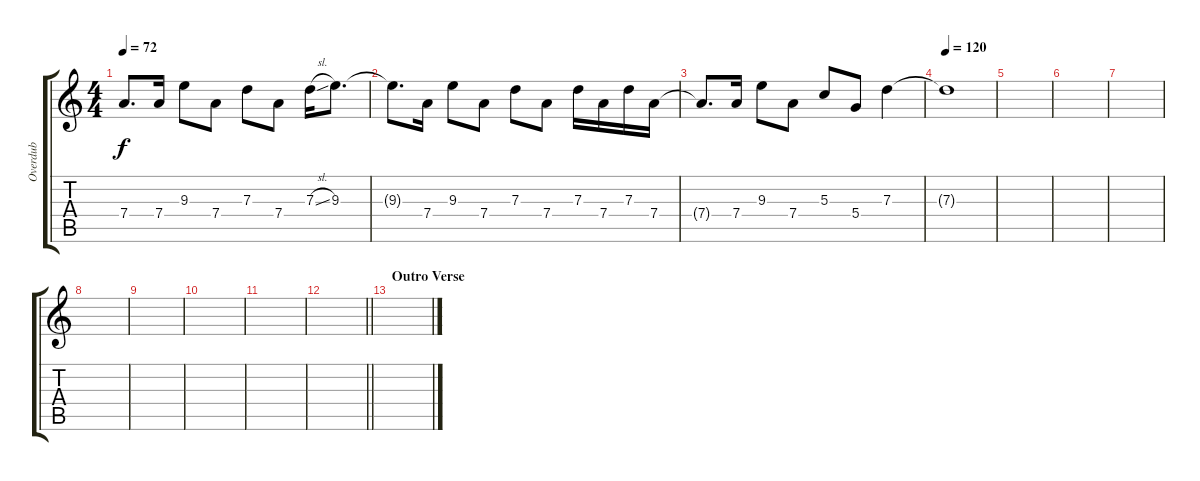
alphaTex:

\track ("Overdub" "Overdub") {instrument overdrivenguitar}
\staff {score tabs}
\tuning (E4 B3 G3 D3 A2 E2) {hide}
\ts (4 4)
\tempo 72
\clef g2
\ks c
7.4{t}.8{d dy f} 7.4.16 9.3.8 7.4.8 7.3.8 7.4.8 7.3{sl}.16 9.3.8{d} |
9.3{t}.8{d} 7.4.16 9.3.8 7.4.8 7.3.8 7.4.8 7.3.16 7.4.16 7.3.16 7.4.16 |
7.4{t}.8{d} 7.4.16 9.3.8 7.4.8 5.3.8 5.4.8 7.3.4 |
\tempo 120
7.3{t}.1 |
|
|
|
|
|
|
|
\barLineRight lightlight
|
\section ("" "Outro Verse")
